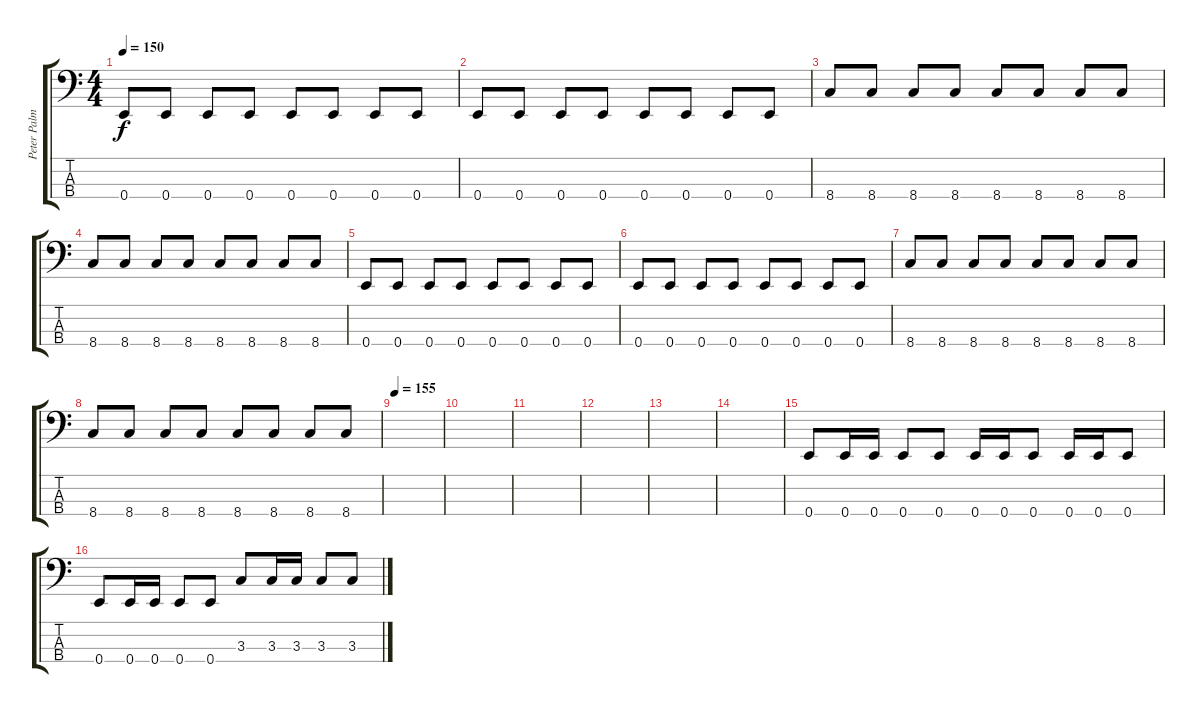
\track ("Peter Palmdahl (Bass)" "Peter Palm") {instrument electricbasspick}
\staff {score tabs}
\tuning (G2 D2 A1 E1) {hide}
\ts (4 4)
\tempo 150
\clef f4
\ks c
0.4.8{dy f} 0.4.8 0.4.8 0.4.8 0.4.8 0.4.8 0.4.8 0.4.8 |
0.4.8 0.4.8 0.4.8 0.4.8 0.4.8 0.4.8 0.4.8 0.4.8 |
8.4.8 8.4.8 8.4.8 8.4.8 8.4.8 8.4.8 8.4.8 8.4.8 |
8.4.8 8.4.8 8.4.8 8.4.8 8.4.8 8.4.8 8.4.8 8.4.8 |
0.4.8 0.4.8 0.4.8 0.4.8 0.4.8 0.4.8 0.4.8 0.4.8 |
0.4.8 0.4.8 0.4.8 0.4.8 0.4.8 0.4.8 0.4.8 0.4.8 |
8.4.8 8.4.8 8.4.8 8.4.8 8.4.8 8.4.8 8.4.8 8.4.8 |
8.4.8 8.4.8 8.4.8 8.4.8 8.4.8 8.4.8 8.4.8 8.4.8 |
\tempo 155
|
|
|
|
|
|
0.4.8{volume 16} 0.4.16 0.4.16 0.4.8 0.4.8 0.4.16 0.4.16 0.4.8 0.4.16 0.4.16 0.4.8 |
0.4.8 0.4.16 0.4.16 0.4.8 0.4.8 3.3.8 3.3.16 3.3.16 3.3.8 3.3.8
